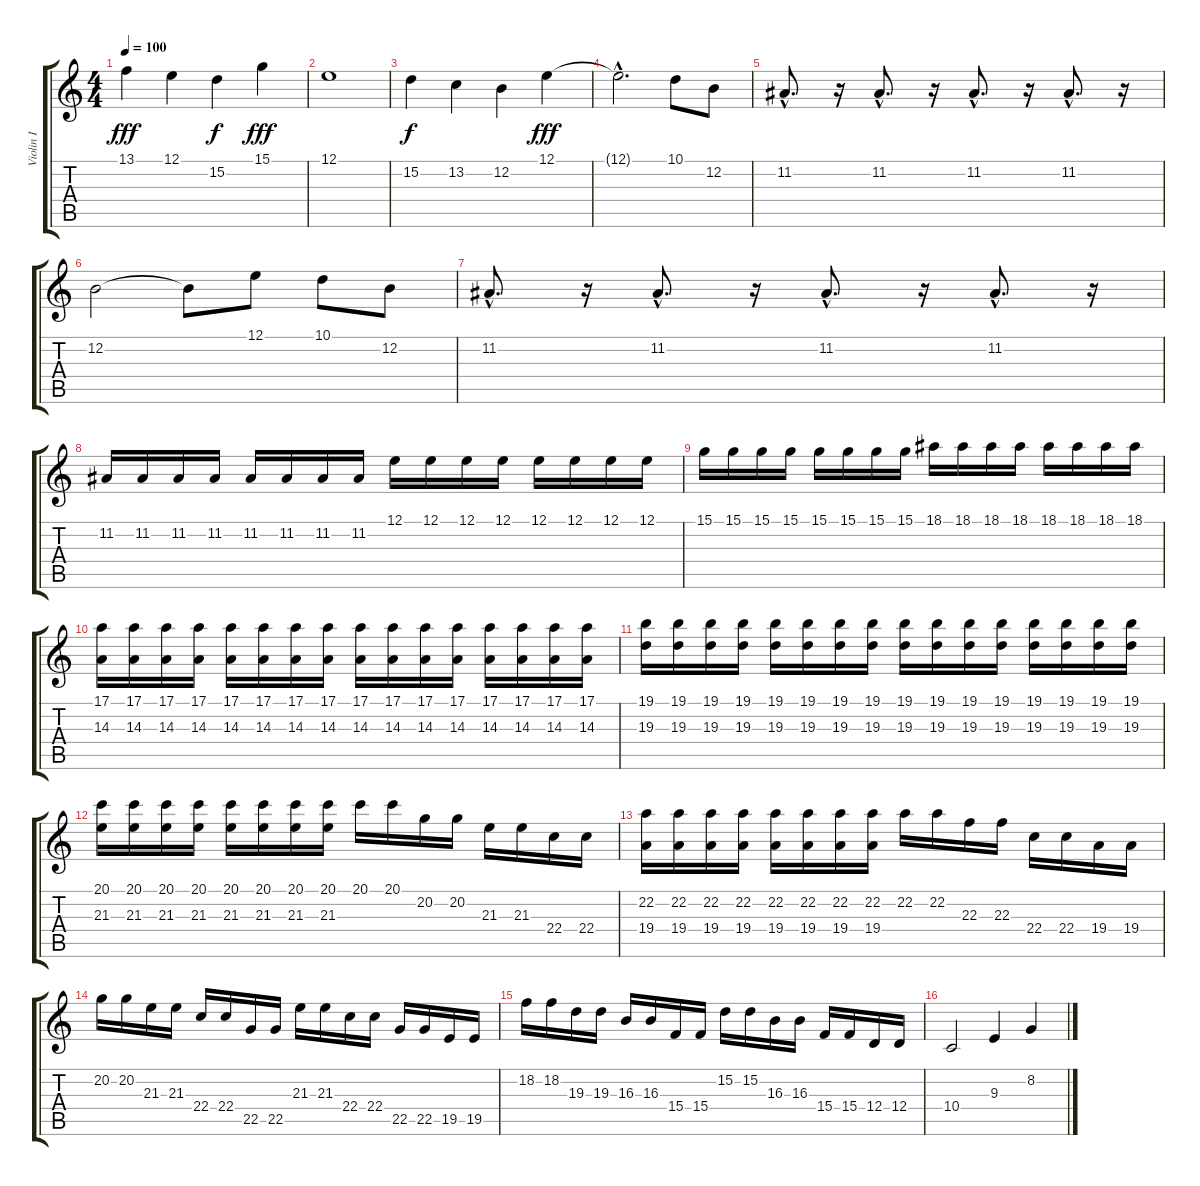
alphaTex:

\track ("Violin I" "Violin I") {instrument stringensemble1}
\staff {score tabs}
\tuning (E4 B3 G3 D3 A2 E2) {hide}
\ts (4 4)
\tempo 100
\clef g2
\ks c
13.1.4{dy fff} 12.1.4 15.2.4{dy f} 15.1.4{dy fff} |
12.1.1 |
15.2.4{dy f} 13.2.4 12.2.4 12.1.4{dy fff} |
12.1{hac t}.2{d} 10.1.8 12.2.8 |
11.2{hac}.8{d} r.16 11.2{hac}.8{d} r.16 11.2{hac}.8{d} r.16 11.2{hac}.8{d} r.16 |
12.2.2 12.2{t}.8 12.1.8 10.1.8 12.2.8 |
11.2{hac}.8{d} r.16 11.2{hac}.8{d} r.16 11.2{hac}.8{d} r.16 11.2{hac}.8{d} r.16 |
11.2.16 11.2.16 11.2.16 11.2.16 11.2.16 11.2.16 11.2.16 11.2.16 12.1.16 12.1.16 12.1.16 12.1.16 12.1.16 12.1.16 12.1.16 12.1.16 |
15.1.16 15.1.16 15.1.16 15.1.16 15.1.16 15.1.16 15.1.16 15.1.16 18.1.16 18.1.16 18.1.16 18.1.16 18.1.16 18.1.16 18.1.16 18.1.16 |
(17.1 14.3).16 (17.1 14.3).16 (17.1 14.3).16 (17.1 14.3).16 (17.1 14.3).16 (17.1 14.3).16 (17.1 14.3).16 (17.1 14.3).16 (17.1 14.3).16 (17.1 14.3).16 (17.1 14.3).16 (17.1 14.3).16 (17.1 14.3).16 (17.1 14.3).16 (17.1 14.3).16 (17.1 14.3).16 |
(19.1 19.3).16 (19.1 19.3).16 (19.1 19.3).16 (19.1 19.3).16 (19.1 19.3).16 (19.1 19.3).16 (19.1 19.3).16 (19.1 19.3).16 (19.1 19.3).16 (19.1 19.3).16 (19.1 19.3).16 (19.1 19.3).16 (19.1 19.3).16 (19.1 19.3).16 (19.1 19.3).16 (19.1 19.3).16 |
(20.1 21.3).16 (20.1 21.3).16 (20.1 21.3).16 (20.1 21.3).16 (20.1 21.3).16 (20.1 21.3).16 (20.1 21.3).16 (20.1 21.3).16 20.1.16 20.1.16 20.2.16 20.2.16 21.3.16 21.3.16 22.4.16 22.4.16 |
(22.2 19.4).16 (22.2 19.4).16 (22.2 19.4).16 (22.2 19.4).16 (22.2 19.4).16 (22.2 19.4).16 (22.2 19.4).16 (22.2 19.4).16 22.2.16 22.2.16 22.3.16 22.3.16 22.4.16 22.4.16 19.4.16 19.4.16 |
20.2.16 20.2.16 21.3.16 21.3.16 22.4.16 22.4.16 22.5.16 22.5.16 21.3.16 21.3.16 22.4.16 22.4.16 22.5.16 22.5.16 19.5.16 19.5.16 |
18.2.16 18.2.16 19.3.16 19.3.16 16.3.16 16.3.16 15.4.16 15.4.16 15.2.16 15.2.16 16.3.16 16.3.16 15.4.16 15.4.16 12.4.16 12.4.16 |
10.4.2 9.3.4 8.2.4
